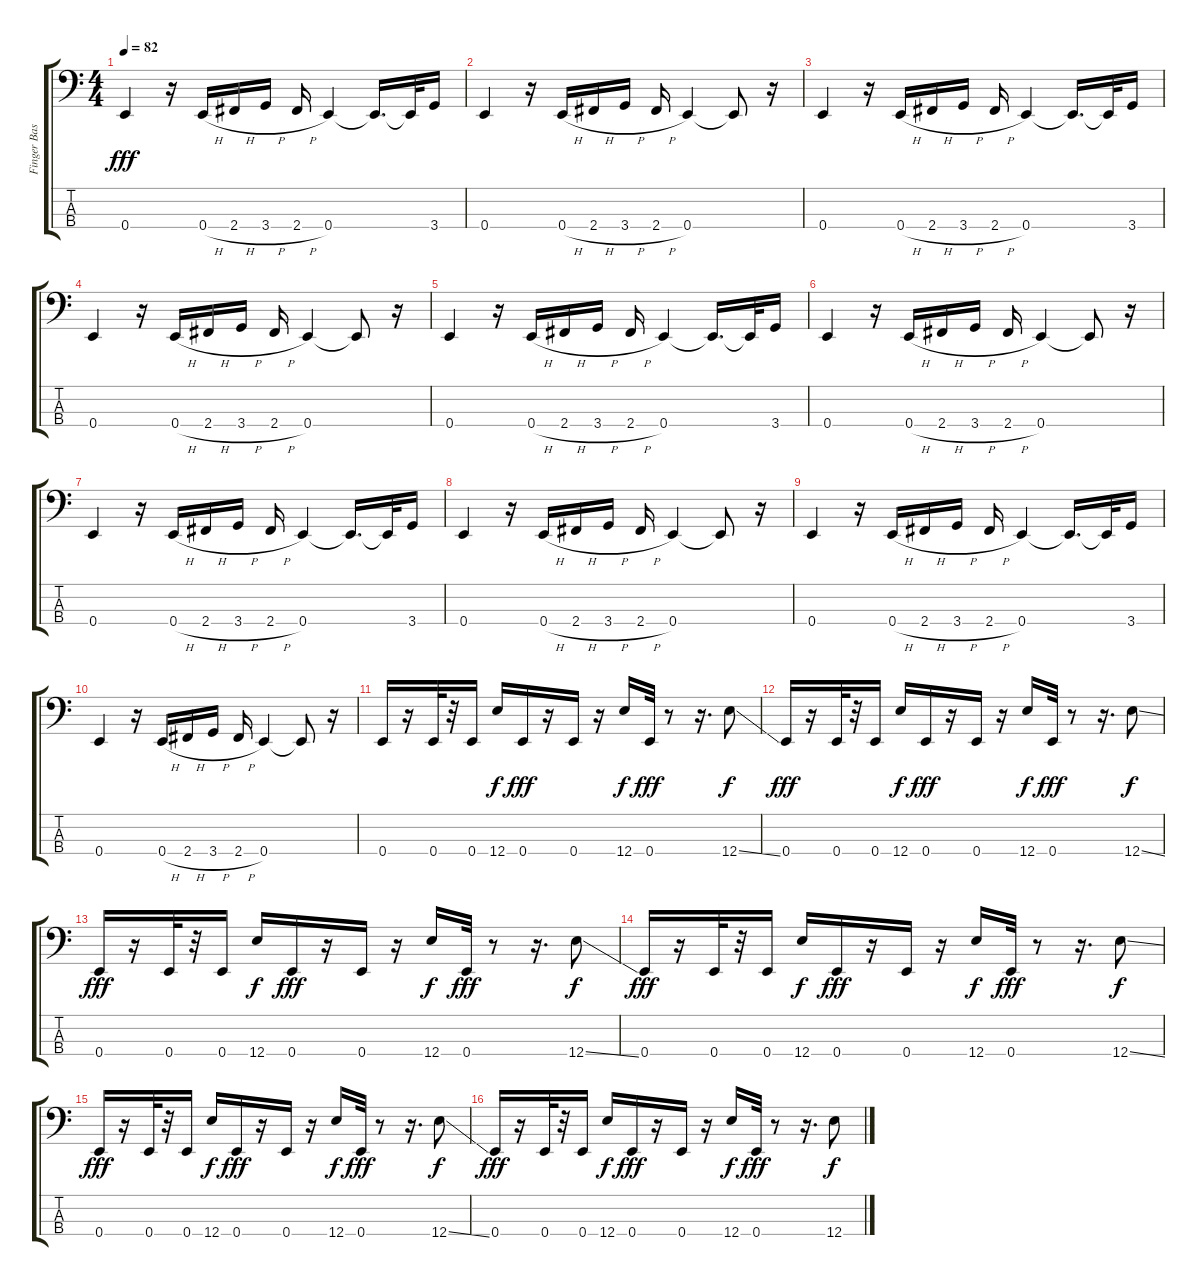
\track ("Finger Bass" "Finger Bas") {instrument electricbassfinger}
\staff {score tabs}
\tuning (G2 D2 A1 E1) {hide}
\ts (4 4)
\tempo 82
\clef f4
\ks c
0.4.4{dy fff} r.16 0.4{h}.16 2.4{h}.16 3.4{h}.16 2.4{h}.16 0.4.4 0.4{t}.16{d} 0.4{t}.32 3.4.16 |
0.4.4 r.16 0.4{h}.16 2.4{h}.16 3.4{h}.16 2.4{h}.16 0.4.4 0.4{t}.8 r.16 |
0.4.4 r.16 0.4{h}.16 2.4{h}.16 3.4{h}.16 2.4{h}.16 0.4.4 0.4{t}.16{d} 0.4{t}.32 3.4.16 |
0.4.4 r.16 0.4{h}.16 2.4{h}.16 3.4{h}.16 2.4{h}.16 0.4.4 0.4{t}.8 r.16 |
0.4.4 r.16 0.4{h}.16 2.4{h}.16 3.4{h}.16 2.4{h}.16 0.4.4 0.4{t}.16{d} 0.4{t}.32 3.4.16 |
0.4.4 r.16 0.4{h}.16 2.4{h}.16 3.4{h}.16 2.4{h}.16 0.4.4 0.4{t}.8 r.16 |
0.4.4 r.16 0.4{h}.16 2.4{h}.16 3.4{h}.16 2.4{h}.16 0.4.4 0.4{t}.16{d} 0.4{t}.32 3.4.16 |
0.4.4 r.16 0.4{h}.16 2.4{h}.16 3.4{h}.16 2.4{h}.16 0.4.4 0.4{t}.8 r.16 |
0.4.4 r.16 0.4{h}.16 2.4{h}.16 3.4{h}.16 2.4{h}.16 0.4.4 0.4{t}.16{d} 0.4{t}.32 3.4.16 |
0.4.4 r.16 0.4{h}.16 2.4{h}.16 3.4{h}.16 2.4{h}.16 0.4.4 0.4{t}.8 r.16 |
0.4.16 r.16 0.4.32 r.32 0.4.16 12.4.16{dy f} 0.4.16{dy fff} r.16 0.4.16 r.16 12.4.16{dy f} 0.4.32{dy fff} r.8 r.16{d} 12.4{ss}.8{dy f} |
0.4.16{dy fff} r.16 0.4.32 r.32 0.4.16 12.4.16{dy f} 0.4.16{dy fff} r.16 0.4.16 r.16 12.4.16{dy f} 0.4.32{dy fff} r.8 r.16{d} 12.4{ss}.8{dy f} |
0.4.16{dy fff} r.16 0.4.32 r.32 0.4.16 12.4.16{dy f} 0.4.16{dy fff} r.16 0.4.16 r.16 12.4.16{dy f} 0.4.32{dy fff} r.8 r.16{d} 12.4{ss}.8{dy f} |
0.4.16{dy fff} r.16 0.4.32 r.32 0.4.16 12.4.16{dy f} 0.4.16{dy fff} r.16 0.4.16 r.16 12.4.16{dy f} 0.4.32{dy fff} r.8 r.16{d} 12.4{ss}.8{dy f} |
0.4.16{dy fff} r.16 0.4.32 r.32 0.4.16 12.4.16{dy f} 0.4.16{dy fff} r.16 0.4.16 r.16 12.4.16{dy f} 0.4.32{dy fff} r.8 r.16{d} 12.4{ss}.8{dy f} |
0.4.16{dy fff} r.16 0.4.32 r.32 0.4.16 12.4.16{dy f} 0.4.16{dy fff} r.16 0.4.16 r.16 12.4.16{dy f} 0.4.32{dy fff} r.8 r.16{d} 12.4.8{dy f}
